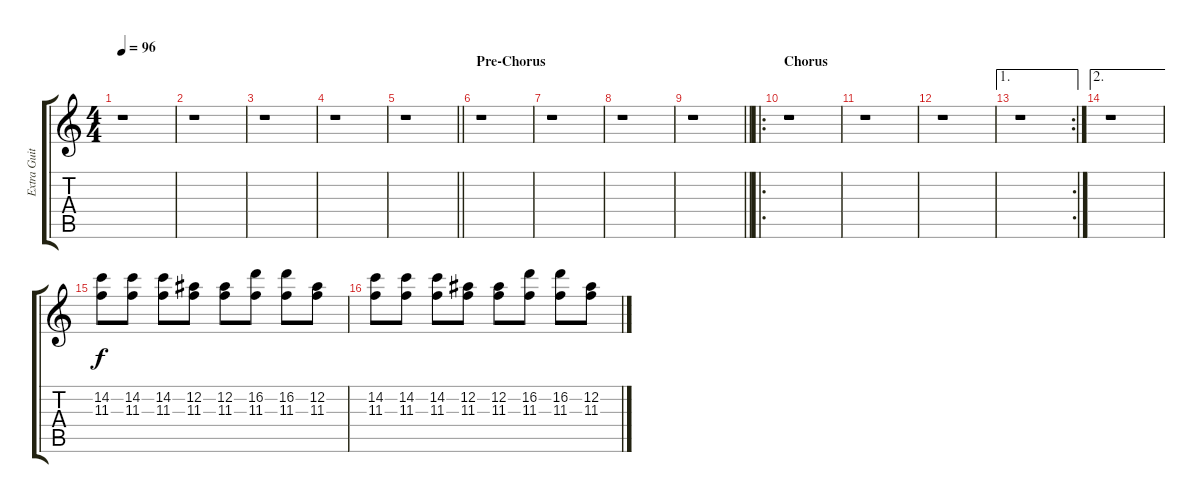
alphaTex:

\track ("Extra Guitar" "Extra Guit") {instrument overdrivenguitar}
\staff {score tabs}
\tuning (Eb4 Bb3 Gb3 Db3 Ab2 Eb2) {hide}
\ts (4 4)
\tempo 96
\clef g2
\ks c
r.1{dy f} |
r.1 |
r.1 |
r.1 |
\barLineRight lightlight
r.1 |
\section ("" "Pre-Chorus")
r.1 |
r.1 |
r.1 |
\barLineRight lightlight
r.1 |
\ro
\section ("" "Chorus")
r.1 |
r.1 |
r.1 |
\ae 1
\rc 2
r.1 |
\ae 2
r.1{volume 0 instrument overdrivenguitar} |
(14.2 11.3).8{volume 8} (14.2 11.3).8 (14.2 11.3).8 (12.2 11.3).8 (12.2 11.3).8 (16.2 11.3).8 (16.2 11.3).8 (12.2 11.3).8 |
(14.2 11.3).8 (14.2 11.3).8 (14.2 11.3).8 (12.2 11.3).8 (12.2 11.3).8 (16.2 11.3).8 (16.2 11.3).8 (12.2 11.3).8
